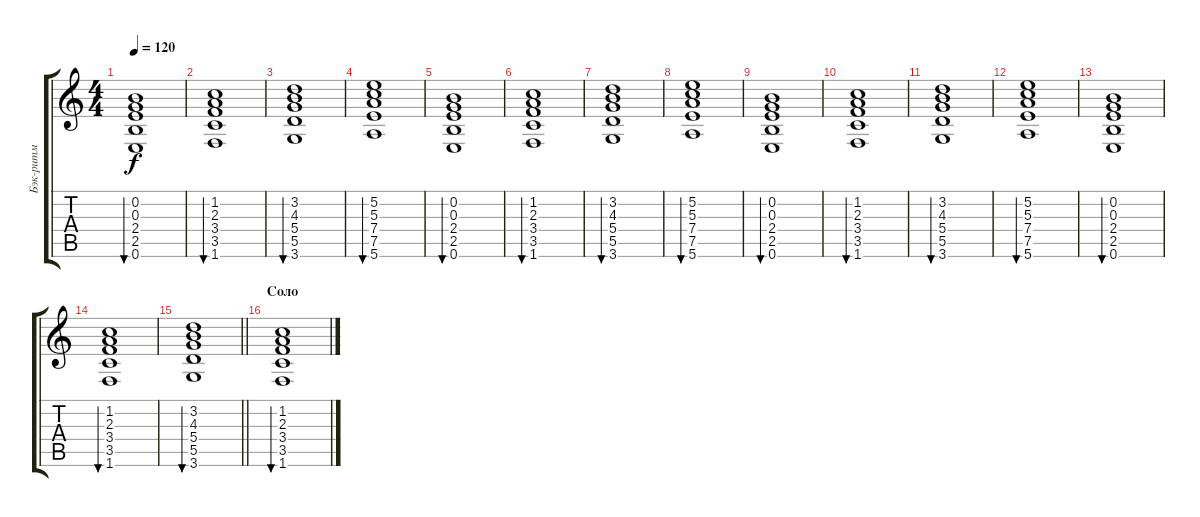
\track ("Бэк-ритм" "Бэк-ритм") {instrument electricguitarclean}
\staff {score tabs}
\tuning (E4 B3 G3 D3 A2 E2) {hide}
\ts (4 4)
\tempo 120
\clef g2
\ks c
(0.2 0.3 2.4 2.5 0.6).1{bu 60 dy f} |
(1.2 2.3 3.4 3.5 1.6).1{bu 60} |
(3.2 4.3 5.4 5.5 3.6).1{bu 60} |
(5.2 5.3 7.4 7.5 5.6).1{bu 60} |
(0.2 0.3 2.4 2.5 0.6).1{bu 60} |
(1.2 2.3 3.4 3.5 1.6).1{bu 60} |
(3.2 4.3 5.4 5.5 3.6).1{bu 60} |
(5.2 5.3 7.4 7.5 5.6).1{bu 60} |
(0.2 0.3 2.4 2.5 0.6).1{bu 60} |
(1.2 2.3 3.4 3.5 1.6).1{bu 60} |
(3.2 4.3 5.4 5.5 3.6).1{bu 60} |
(5.2 5.3 7.4 7.5 5.6).1{bu 60} |
(0.2 0.3 2.4 2.5 0.6).1{bu 60} |
(1.2 2.3 3.4 3.5 1.6).1{bu 60} |
\barLineRight lightlight
(3.2 4.3 5.4 5.5 3.6).1{bu 60} |
\section ("" "Соло")
(1.2 2.3 3.4 3.5 1.6).1{bu 60}
